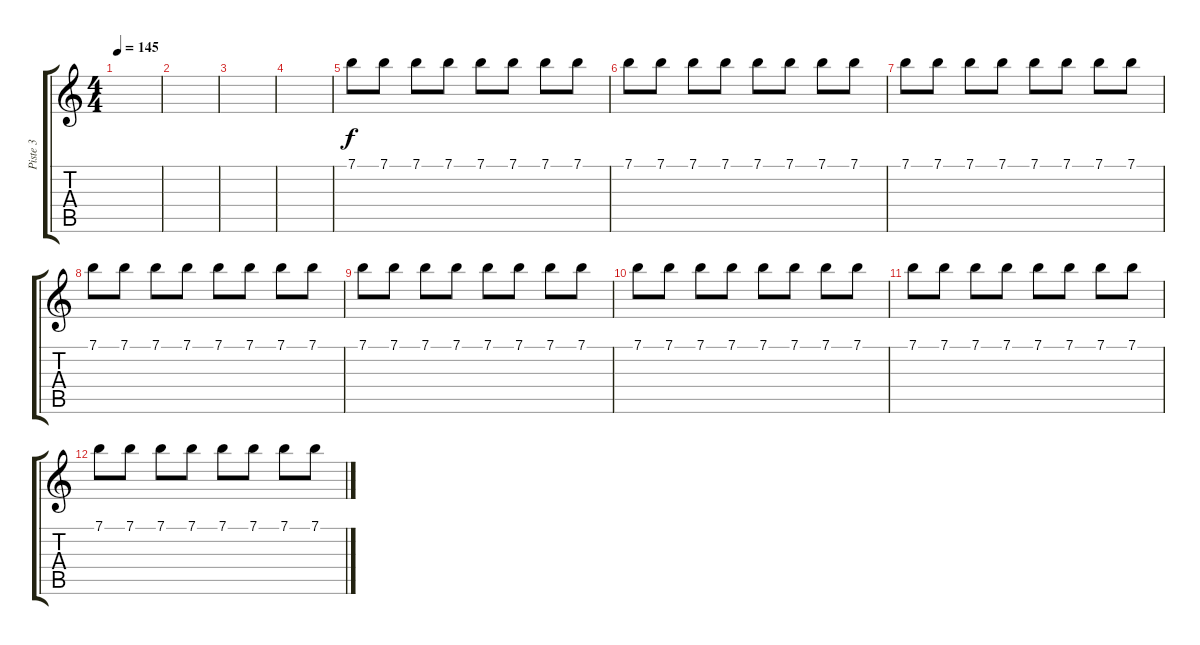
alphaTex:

\track ("Piste 3" "Piste 3") {instrument distortionguitar}
\staff {score tabs}
\tuning (E4 B3 G3 D3 A2 E2) {hide}
\ts (4 4)
\tempo 145
\clef g2
\ks c
|
|
|
|
7.1.8 7.1.8 7.1.8 7.1.8 7.1.8 7.1.8 7.1.8 7.1.8 |
7.1.8 7.1.8 7.1.8 7.1.8 7.1.8 7.1.8 7.1.8 7.1.8 |
7.1.8 7.1.8 7.1.8 7.1.8 7.1.8 7.1.8 7.1.8 7.1.8 |
7.1.8 7.1.8 7.1.8 7.1.8 7.1.8 7.1.8 7.1.8 7.1.8 |
7.1.8 7.1.8 7.1.8 7.1.8 7.1.8 7.1.8 7.1.8 7.1.8 |
7.1.8 7.1.8 7.1.8 7.1.8 7.1.8 7.1.8 7.1.8 7.1.8 |
7.1.8 7.1.8 7.1.8 7.1.8 7.1.8 7.1.8 7.1.8 7.1.8 |
7.1.8 7.1.8 7.1.8 7.1.8 7.1.8 7.1.8 7.1.8 7.1.8
